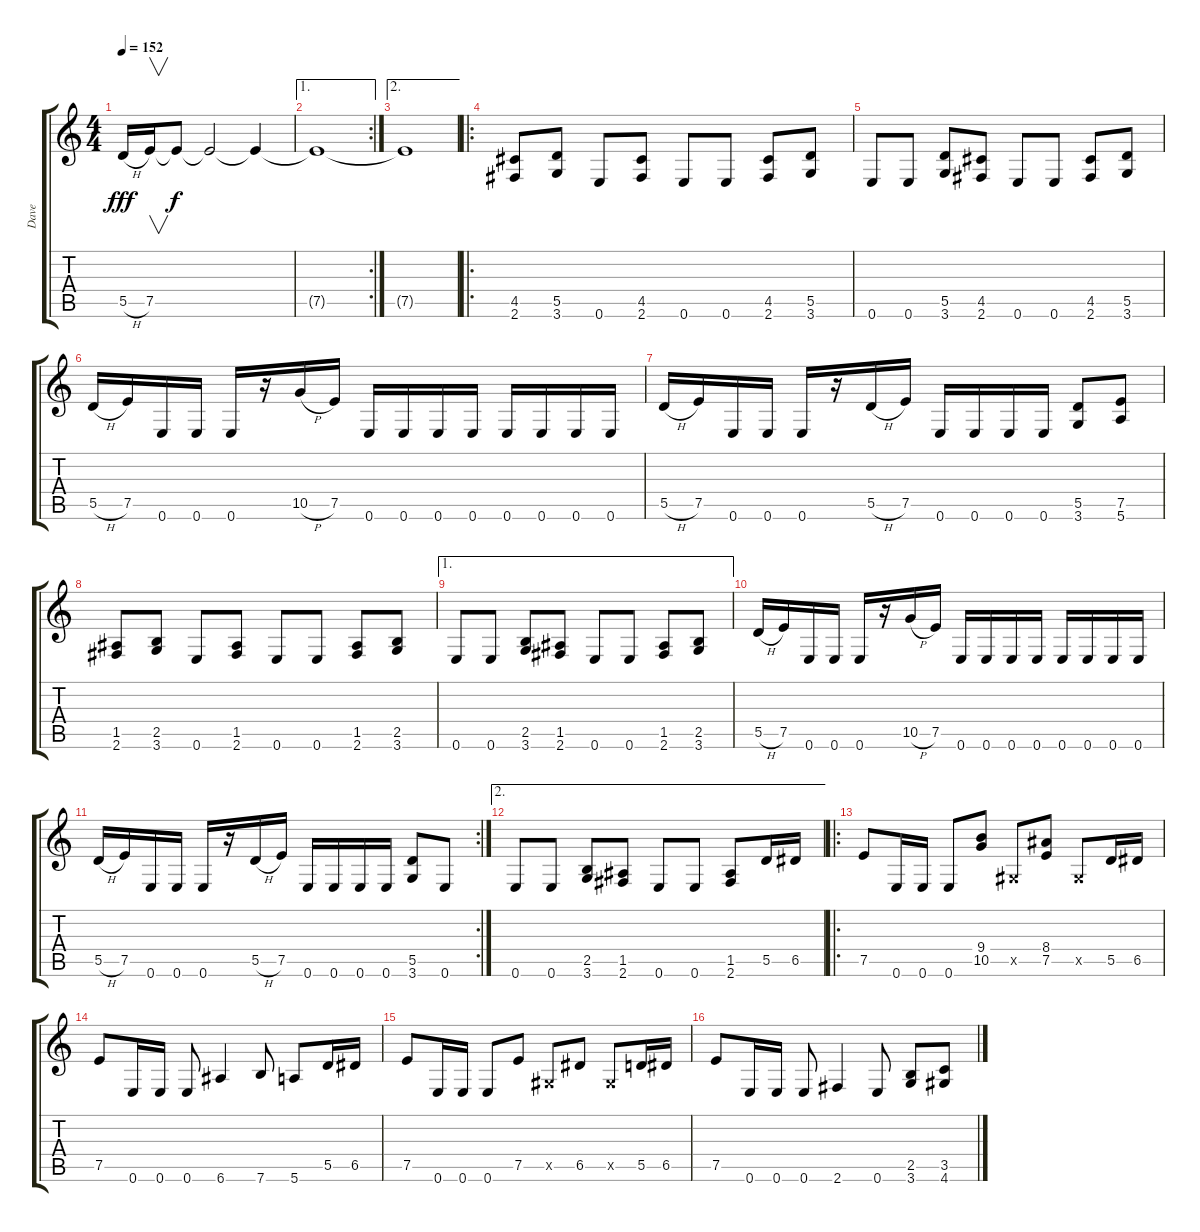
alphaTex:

\track ("Dave" "Dave") {instrument distortionguitar}
\staff {score tabs}
\tuning (E4 B3 G3 D3 A2 E2) {hide}
\ts (4 4)
\tempo 152
\clef g2
\ks c
5.5{h}.16{dy fff} 7.5.16{v} 7.5{t}.8{dy f} 7.5{t}.2 7.5{t}.4 |
\ae 1
\rc 2
7.5{t}.1 |
\ae 2
7.5{t}.1 |
\ro
(4.5 2.6).8 (5.5 3.6).8 0.6.8 (4.5 2.6).8 0.6.8 0.6.8 (4.5 2.6).8 (5.5 3.6).8 |
0.6.8 0.6.8 (5.5 3.6).8 (4.5 2.6).8 0.6.8 0.6.8 (4.5 2.6).8 (5.5 3.6).8 |
5.5{h}.16 7.5.16 0.6.16 0.6.16 0.6.16 r.16 10.5{h}.16 7.5.16 0.6.16 0.6.16 0.6.16 0.6.16 0.6.16 0.6.16 0.6.16 0.6.16 |
5.5{h}.16 7.5.16 0.6.16 0.6.16 0.6.16 r.16 5.5{h}.16 7.5.16 0.6.16 0.6.16 0.6.16 0.6.16 (5.5 3.6).8 (7.5 5.6).8 |
(1.5 2.6).8 (2.5 3.6).8 0.6.8 (1.5 2.6).8 0.6.8 0.6.8 (1.5 2.6).8 (2.5 3.6).8 |
\ae 1
0.6.8 0.6.8 (2.5 3.6).8 (1.5 2.6).8 0.6.8 0.6.8 (1.5 2.6).8 (2.5 3.6).8 |
5.5{h}.16 7.5.16 0.6.16 0.6.16 0.6.16 r.16 10.5{h}.16 7.5.16 0.6.16 0.6.16 0.6.16 0.6.16 0.6.16 0.6.16 0.6.16 0.6.16 |
\rc 2
5.5{h}.16 7.5.16 0.6.16 0.6.16 0.6.16 r.16 5.5{h}.16 7.5.16 0.6.16 0.6.16 0.6.16 0.6.16 (5.5 3.6).8 0.6.8 |
\ae 2
0.6.8 0.6.8 (2.5 3.6).8 (1.5 2.6).8 0.6.8 0.6.8 (1.5 2.6).8 5.5.16 6.5.16 |
\ro
7.5.8 0.6.16 0.6.16 0.6.8 (9.4 10.5).8 -1.5{x}.8 (8.4 7.5).8 -1.5{x}.8 5.5.16 6.5.16 |
7.5.8 0.6.16 0.6.16 0.6.8 6.6.4 7.6.8 5.6.8 5.5.16 6.5.16 |
7.5.8 0.6.16 0.6.16 0.6.8 7.5.8 -1.5{x}.8 6.5.8 -1.5{x}.8 5.5.16 6.5.16 |
7.5.8 0.6.16 0.6.16 0.6.8 2.6.4 0.6.8 (2.5 3.6).8 (3.5 4.6).8
